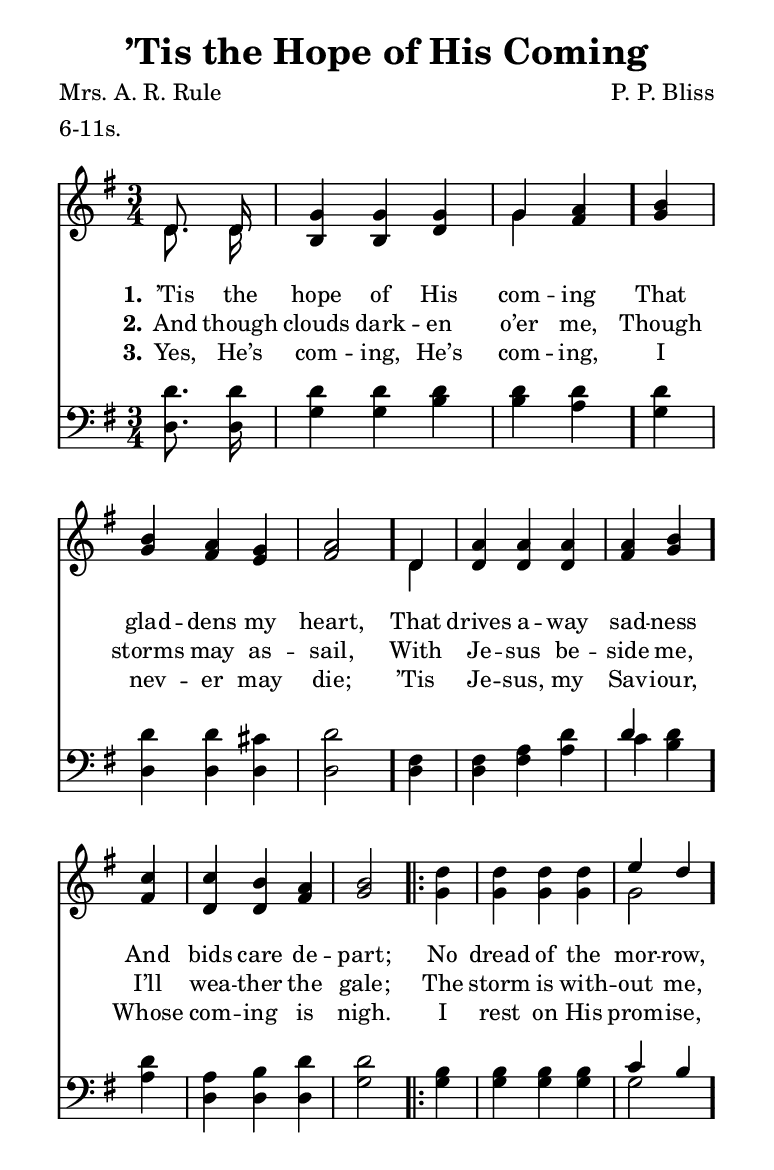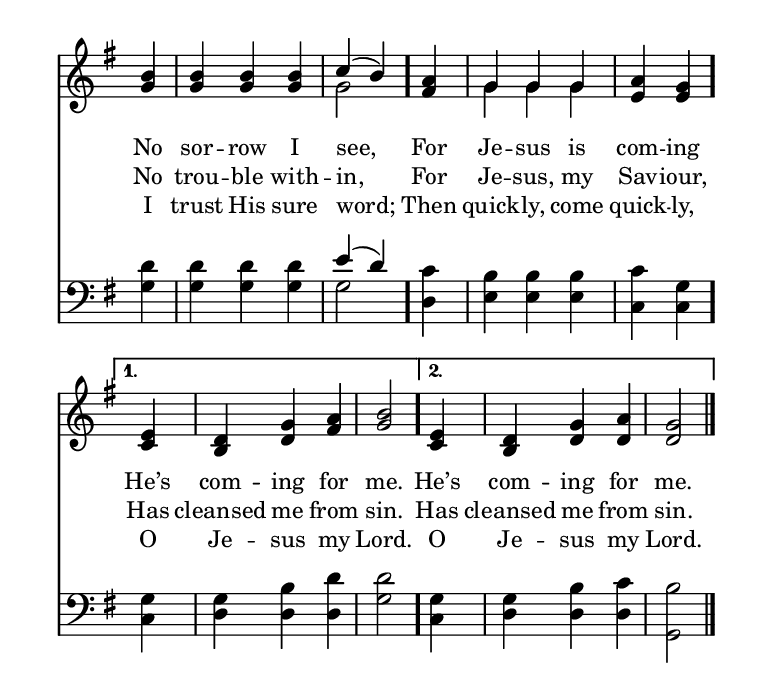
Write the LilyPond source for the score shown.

\include "common/global.ily"
\paper {
  \include "common/paper.ily"
  system-count = #(cond (is-eogsized 4) (#t #f))
}

\header{
  hymnnumber = "200"
  title = "’Tis the Hope of His Coming"
  tunename = "Hallelujah! ’Tis Done"
  meter = "6-11s."
  poet = "Mrs. A. R. Rule"
  composer = "P. P. Bliss"
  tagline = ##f
}

% for fermata in MIDI
ta = { \tempo 4=80 }
tb = { \tempo 4=40 }

global = {
  \include "common/overrides.ily"
  \override Staff.TimeSignature.style = #'numbered
  \time 3/4
  \override Score.MetronomeMark.transparent = ##t % hide all fermata changes too
  \ta
  \key g \major
  \partial 4
  \autoBeamOff
}

notesSoprano = {
\global
\relative c' {

d8. d16 | g4 g g | g a b | b a g | a2 \eogbreak
d,4 | a' a a | a b c | c b a | b2 \eogbreak
\repeat volta 2 { d4 | d d d | e d b | b b b | c( b) a
                  g g g | a g }
\alternative {
  { e4 | d g a | b2 }
  { e,4 | d4 g a | g2 }
}


  \bar "|."

}
}

notesAlto = {
\global
\relative e' {

d8. d16 | b4 b d | g fis g | g fis e | fis2
d4 | d d d | fis g fis | d d fis | g2
\repeat volta 2 { g4 | g g g | g2 g4 | g g g | g2 fis4 |
                  g g g | e e }
\alternative {
  { c4 | b d fis | g2 }
  { c,4 | b d d | d2 }
}


}
}

notesTenor = {
\global
\relative a {

d8. d16 | d4 d d | d d d | d d cis | d2
fis,4 | fis a d | d d d | a b d | d2
\repeat volta 2 { b4 | b b b | c b d | d d d | e( d) c
                  b b b | c g }
\alternative {
  { g4 | g b d | d2 }
  { g,4 | g4 b c | b2 }
}

}
}

notesBass = {
\global
\relative f {

d8. d16 | g4 g b | b a g | d d d | d2
d4 | d fis a | c b a | d, d d | g2
\repeat volta 2 { g4 | g g g | g2 g4 | g g g | g2 d4
                  e e e | c c }
\alternative {
  { c4 | d d d | g2 }
  { c,4 | d d d | g,2 }
}

}
}

wordsA = \lyricmode {
\set stanza = "1."

’Tis the hope of His com -- ing \bar "."
That glad -- dens my heart, \bar "."
That drives a -- way sad -- ness \bar "."
And bids care de -- part; \bar ".|:-||"
No dread of the mor -- row, \bar "."
No sor -- row I see, \bar "."
For Je -- sus is com -- ing \bar "."
He’s com -- ing for me. \bar "." %{HIDE>%} He’s com -- ing for me. %{<HIDE%}

}

wordsB = \lyricmode {
\set stanza = "2."

And though clouds dark -- en o’er me,
Though storms may as -- sail,
With Je -- sus be -- side me,
I’ll wea -- ther the gale;
The storm is with -- out me,
No trou -- ble with -- in,
For Je -- sus, my Sav -- iour,
Has cleansed me from sin. %{HIDE>%} Has cleansed me from sin. %{<HIDE%}

}

wordsC = \lyricmode {
\set stanza = "3."

Yes, He’s com -- ing, He’s com -- ing,
I nev -- er may die;
’Tis Je -- sus, my Sav -- iour,
Whose com -- ing is nigh.
I rest on His prom -- ise,
I trust His sure word;
Then quick -- ly, come quick -- ly,
O Je -- sus my Lord. %{HIDE>%} O Je -- sus my Lord. %{<HIDE%}

}

\score {
  \context ChoirStaff <<
    \context Staff = upper <<
      \set Staff.autoBeaming = ##f
      \set ChoirStaff.systemStartDelimiter = #'SystemStartBar
      \set ChoirStaff.printPartCombineTexts = ##f
      \partcombine #'(2 . 9) \notesSoprano \notesAlto
      \context NullVoice = sopranos { \voiceOne << \notesSoprano >> }
      \context NullVoice = altos { \voiceTwo << \notesAlto >> }
      \context Lyrics = one   \lyricsto sopranos \wordsA
      \context Lyrics = two   \lyricsto sopranos \wordsB
      \context Lyrics = three \lyricsto sopranos \wordsC
    >>
    \context Staff = men <<
      \set Staff.autoBeaming = ##f
      \clef bass
      \set ChoirStaff.printPartCombineTexts = ##f
      \partcombine #'(2 . 9) \notesTenor \notesBass
      \context NullVoice = tenors { \voiceOne << \notesTenor >> }
      \context NullVoice = basses { \voiceTwo << \notesBass >> }
    >>
  >>
  \layout {
    \include "common/layout.ily"
  }
}

\score {
  \unfoldRepeats \context ChoirStaff <<
    \context Staff = upper <<
      \context Voice = sopranos { \voiceOne << \notesSoprano >> }
      \context Voice = altos { \voiceTwo << \notesAlto >> }
    >>
    \context Staff = men <<
      \context Voice = tenors { \voiceOne << \notesTenor >> }
      \context Voice = basses { \voiceTwo << \notesBass >> }
    >>
  >>
  \midi{
    \include "common/midi.ily"
  }
}

\version "2.19.49"  % necessary for upgrading to future LilyPond versions.

% vi:set et ts=2 sw=2 ai nocindent syntax=lilypond:
